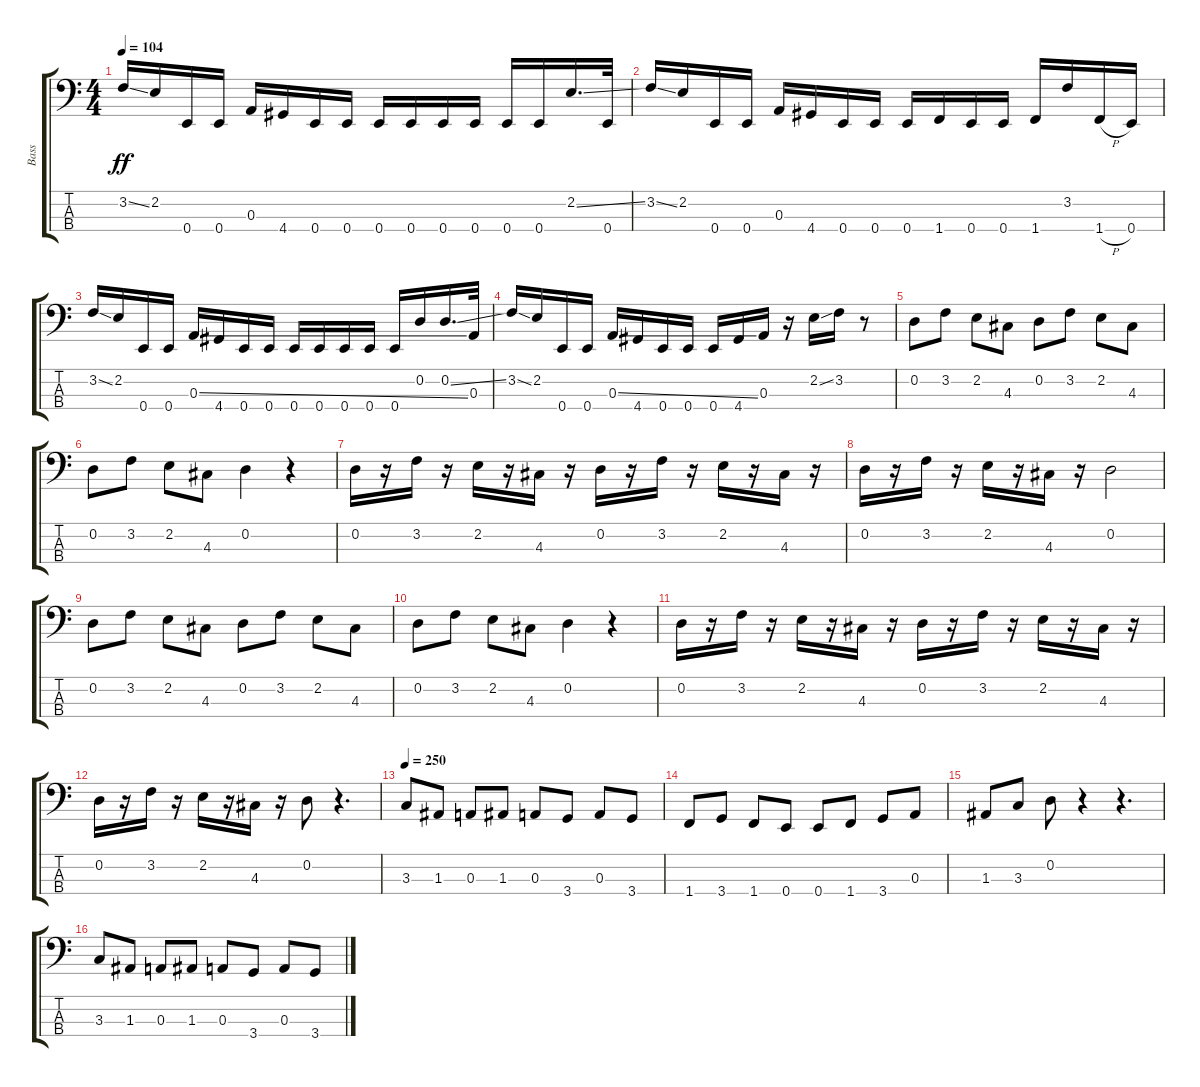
\track ("Bass" "Bass") {instrument electricbasspick}
\staff {score tabs}
\tuning (G2 D2 A1 E1) {hide}
\ts (4 4)
\tempo 104
\clef f4
\ks c
3.2{ss}.16{dy ff} 2.2.16 0.4.16 0.4.16 0.3.16 4.4.16 0.4.16 0.4.16 0.4.16 0.4.16 0.4.16 0.4.16 0.4.16 0.4.16 2.2{ss}.16{d} 0.4.32 |
3.2{ss}.16 2.2.16 0.4.16 0.4.16 0.3.16 4.4.16 0.4.16 0.4.16 0.4.16 1.4.16 0.4.16 0.4.16 1.4.16 3.2.16 1.4{h}.16 0.4.16 |
3.2{ss}.16 2.2.16 0.4.16 0.4.16 0.3{ss}.16 4.4.16 0.4.16 0.4.16 0.4.16 0.4.16 0.4.16 0.4.16 0.4.16 0.2.16 0.2{ss}.16{d} 0.3.32 |
3.2{ss}.16 2.2.16 0.4.16 0.4.16 0.3{ss}.16 4.4.16 0.4.16 0.4.16 0.4.16 4.4.16 0.3.16 r.16 2.2{ss}.16 3.2.16 r.8 |
0.2.8 3.2.8 2.2.8 4.3.8 0.2.8 3.2.8 2.2.8 4.3.8 |
0.2.8 3.2.8 2.2.8 4.3.8 0.2.4 r.4 |
0.2.16 r.16 3.2.16 r.16 2.2.16 r.16 4.3.16 r.16 0.2.16 r.16 3.2.16 r.16 2.2.16 r.16 4.3.16 r.16 |
0.2.16 r.16 3.2.16 r.16 2.2.16 r.16 4.3.16 r.16 0.2.2 |
0.2.8 3.2.8 2.2.8 4.3.8 0.2.8 3.2.8 2.2.8 4.3.8 |
0.2.8 3.2.8 2.2.8 4.3.8 0.2.4 r.4 |
0.2.16 r.16 3.2.16 r.16 2.2.16 r.16 4.3.16 r.16 0.2.16 r.16 3.2.16 r.16 2.2.16 r.16 4.3.16 r.16 |
0.2.16 r.16 3.2.16 r.16 2.2.16 r.16 4.3.16 r.16 0.2.8 r.4{d} |
\tempo 250
3.3.8 1.3.8 0.3.8 1.3.8 0.3.8 3.4.8 0.3.8 3.4.8 |
1.4.8 3.4.8 1.4.8 0.4.8 0.4.8 1.4.8 3.4.8 0.3.8 |
1.3.8 3.3.8 0.2.8 r.4 r.4{d} |
3.3.8 1.3.8 0.3.8 1.3.8 0.3.8 3.4.8 0.3.8 3.4.8
